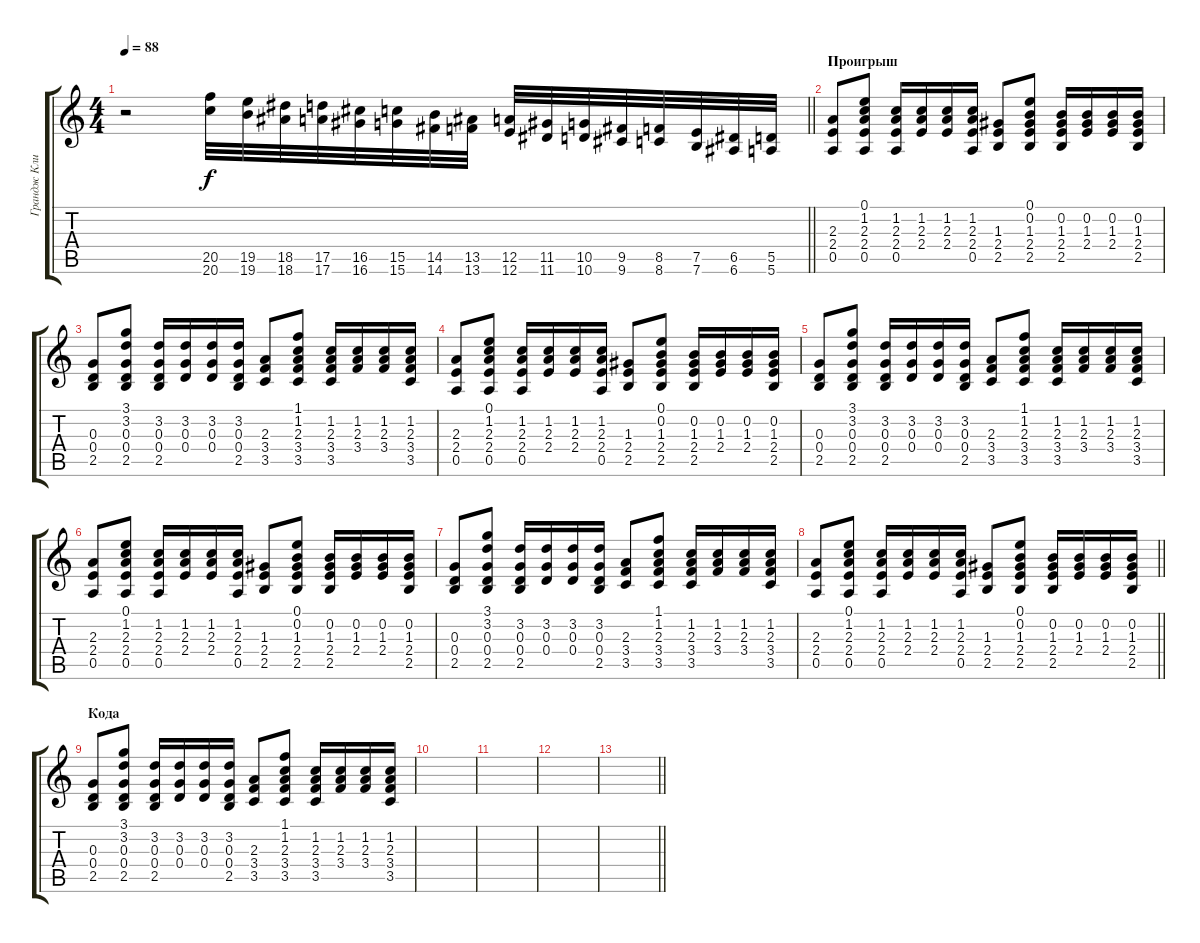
\track ("Грандж Клин" "Грандж Кли") {instrument electricguitarjazz}
\staff {score tabs}
\tuning (E4 B3 G3 D3 A2 E2) {hide}
\ts (4 4)
\tempo 88
\clef g2
\barLineRight lightlight
\ks c
r.2{dy f} (20.5 20.6).32 (19.5 19.6).32 (18.5 18.6).32 (17.5 17.6).32 (16.5 16.6).32 (15.5 15.6).32 (14.5 14.6).32 (13.5 13.6).32 (12.5 12.6).32 (11.5 11.6).32 (10.5 10.6).32 (9.5 9.6).32 (8.5 8.6).32 (7.5 7.6).32 (6.5 6.6).32 (5.5 5.6).32 |
\section ("" "Проигрыш")
(2.3 2.4 0.5).8 (0.1 1.2 2.3 2.4 0.5).8 (1.2 2.3 2.4 0.5).16 (1.2 2.3 2.4).16 (1.2 2.3 2.4).16 (1.2 2.3 2.4 0.5).16 (1.3 2.4 2.5).8 (0.1 0.2 1.3 2.4 2.5).8 (0.2 1.3 2.4 2.5).16 (0.2 1.3 2.4).16 (0.2 1.3 2.4).16 (0.2 1.3 2.4 2.5).16 |
(0.3 0.4 2.5).8 (3.1 3.2 0.3 0.4 2.5).8 (3.2 0.3 0.4 2.5).16 (3.2 0.3 0.4).16 (3.2 0.3 0.4).16 (3.2 0.3 0.4 2.5).16 (2.3 3.4 3.5).8 (1.1 1.2 2.3 3.4 3.5).8 (1.2 2.3 3.4 3.5).16 (1.2 2.3 3.4).16 (1.2 2.3 3.4).16 (1.2 2.3 3.4 3.5).16 |
(2.3 2.4 0.5).8 (0.1 1.2 2.3 2.4 0.5).8 (1.2 2.3 2.4 0.5).16 (1.2 2.3 2.4).16 (1.2 2.3 2.4).16 (1.2 2.3 2.4 0.5).16 (1.3 2.4 2.5).8 (0.1 0.2 1.3 2.4 2.5).8 (0.2 1.3 2.4 2.5).16 (0.2 1.3 2.4).16 (0.2 1.3 2.4).16 (0.2 1.3 2.4 2.5).16 |
(0.3 0.4 2.5).8 (3.1 3.2 0.3 0.4 2.5).8 (3.2 0.3 0.4 2.5).16 (3.2 0.3 0.4).16 (3.2 0.3 0.4).16 (3.2 0.3 0.4 2.5).16 (2.3 3.4 3.5).8 (1.1 1.2 2.3 3.4 3.5).8 (1.2 2.3 3.4 3.5).16 (1.2 2.3 3.4).16 (1.2 2.3 3.4).16 (1.2 2.3 3.4 3.5).16 |
(2.3 2.4 0.5).8 (0.1 1.2 2.3 2.4 0.5).8 (1.2 2.3 2.4 0.5).16 (1.2 2.3 2.4).16 (1.2 2.3 2.4).16 (1.2 2.3 2.4 0.5).16 (1.3 2.4 2.5).8 (0.1 0.2 1.3 2.4 2.5).8 (0.2 1.3 2.4 2.5).16 (0.2 1.3 2.4).16 (0.2 1.3 2.4).16 (0.2 1.3 2.4 2.5).16 |
(0.3 0.4 2.5).8 (3.1 3.2 0.3 0.4 2.5).8 (3.2 0.3 0.4 2.5).16 (3.2 0.3 0.4).16 (3.2 0.3 0.4).16 (3.2 0.3 0.4 2.5).16 (2.3 3.4 3.5).8 (1.1 1.2 2.3 3.4 3.5).8 (1.2 2.3 3.4 3.5).16 (1.2 2.3 3.4).16 (1.2 2.3 3.4).16 (1.2 2.3 3.4 3.5).16 |
\barLineRight lightlight
(2.3 2.4 0.5).8 (0.1 1.2 2.3 2.4 0.5).8 (1.2 2.3 2.4 0.5).16 (1.2 2.3 2.4).16 (1.2 2.3 2.4).16 (1.2 2.3 2.4 0.5).16 (1.3 2.4 2.5).8 (0.1 0.2 1.3 2.4 2.5).8 (0.2 1.3 2.4 2.5).16 (0.2 1.3 2.4).16 (0.2 1.3 2.4).16 (0.2 1.3 2.4 2.5).16 |
\section ("" "Кода")
(0.3 0.4 2.5).8 (3.1 3.2 0.3 0.4 2.5).8 (3.2 0.3 0.4 2.5).16 (3.2 0.3 0.4).16 (3.2 0.3 0.4).16 (3.2 0.3 0.4 2.5).16 (2.3 3.4 3.5).8 (1.1 1.2 2.3 3.4 3.5).8 (1.2 2.3 3.4 3.5).16 (1.2 2.3 3.4).16 (1.2 2.3 3.4).16 (1.2 2.3 3.4 3.5).16 |
|
|
|
\barLineRight lightlight
